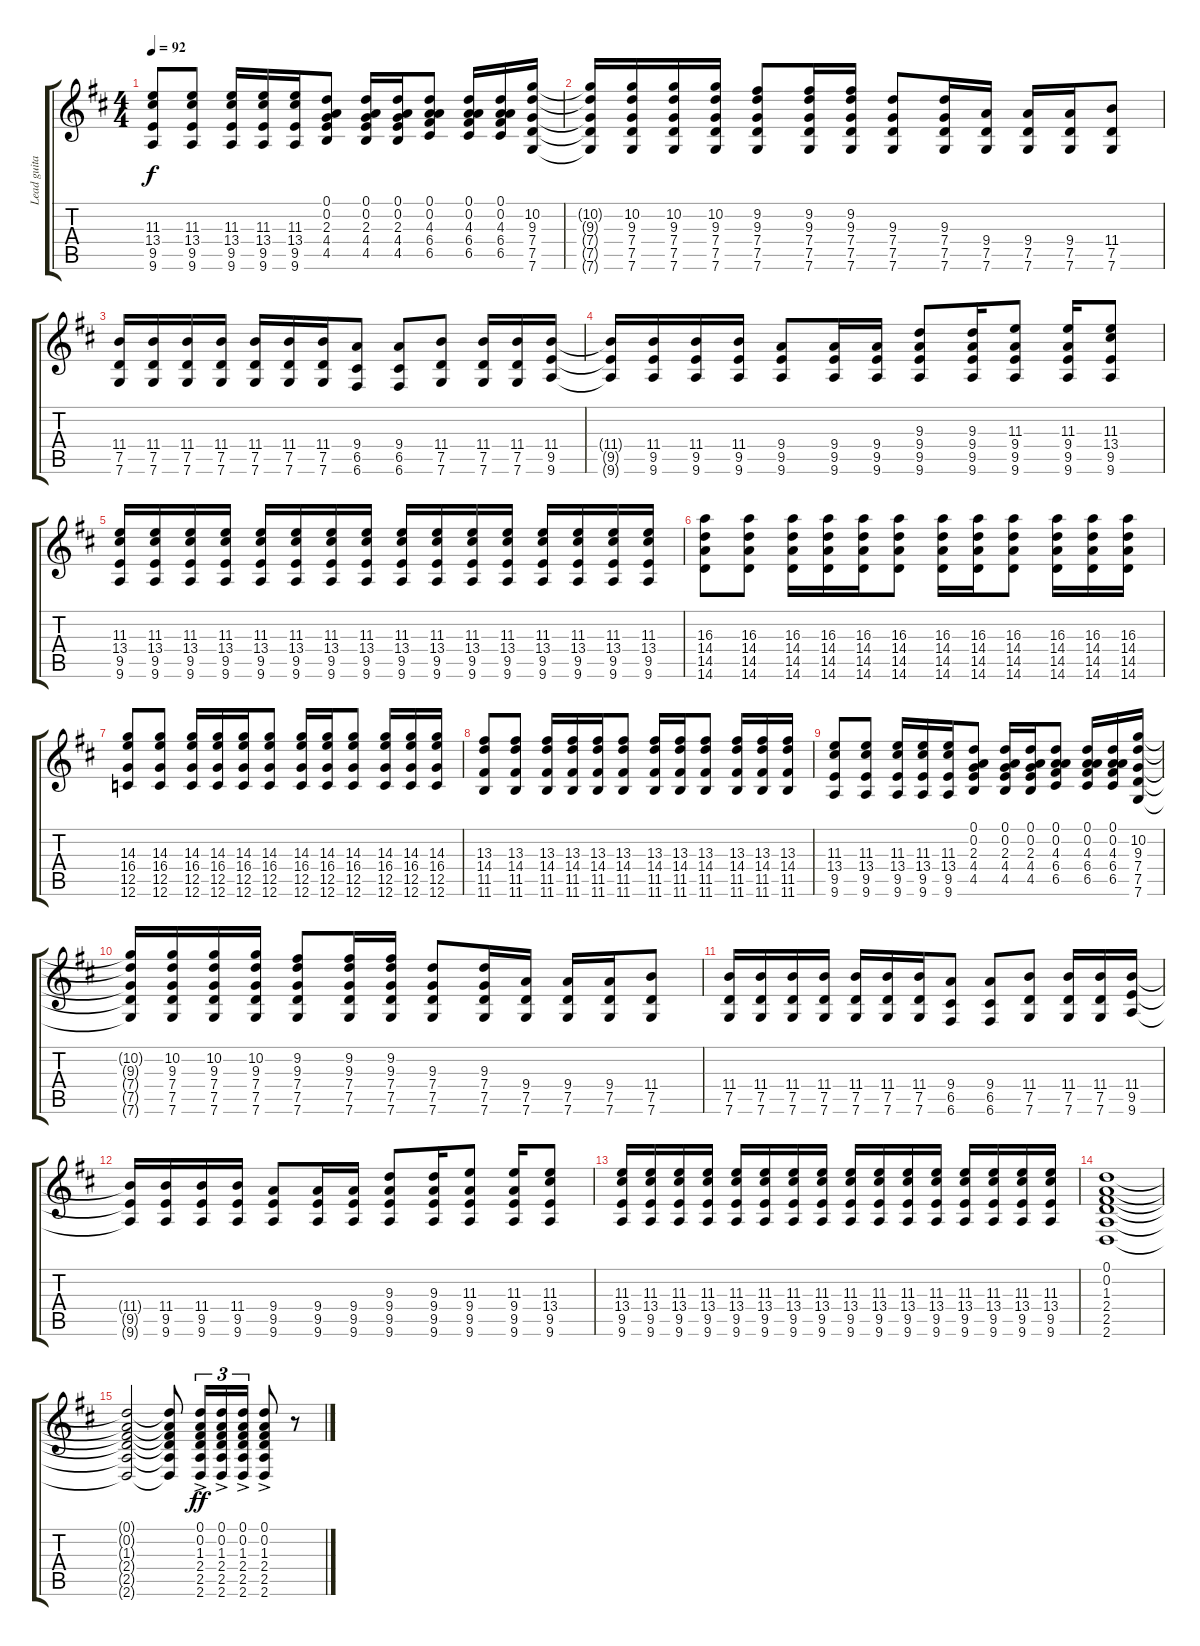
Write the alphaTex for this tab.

\track ("Lead guitar" "Lead guita") {instrument overdrivenguitar}
\staff {score tabs}
\tuning (D4 A3 F3 C3 G2 C2) {hide}
\ts (4 4)
\tempo 92
\clef g2
\ks d
(11.3 13.4 9.5 9.6).8{dy f} (11.3 13.4 9.5 9.6).8 (11.3 13.4 9.5 9.6).16 (11.3 13.4 9.5 9.6).16 (11.3 13.4 9.5 9.6).16 (0.1 0.2 2.3 4.4 4.5).8 (0.1 0.2 2.3 4.4 4.5).16 (0.1 0.2 2.3 4.4 4.5).16 (0.1 0.2 4.3 6.4 6.5).8 (0.1 0.2 4.3 6.4 6.5).16 (0.1 0.2 4.3 6.4 6.5).16 (10.2 9.3 7.4 7.5 7.6).16 |
(10.2{t} 9.3{t} 7.4{t} 7.5{t} 7.6{t}).16 (10.2 9.3 7.4 7.5 7.6).16 (10.2 9.3 7.4 7.5 7.6).16 (10.2 9.3 7.4 7.5 7.6).16 (9.2 9.3 7.4 7.5 7.6).8 (9.2 9.3 7.4 7.5 7.6).16 (9.2 9.3 7.4 7.5 7.6).16 (9.3 7.4 7.5 7.6).8 (9.3 7.4 7.5 7.6).16 (9.4 7.5 7.6).16 (9.4 7.5 7.6).16 (9.4 7.5 7.6).16 (11.4 7.5 7.6).8 |
(11.4 7.5 7.6).16 (11.4 7.5 7.6).16 (11.4 7.5 7.6).16 (11.4 7.5 7.6).16 (11.4 7.5 7.6).16 (11.4 7.5 7.6).16 (11.4 7.5 7.6).16 (9.4 6.5 6.6).8 (9.4 6.5 6.6).8 (11.4 7.5 7.6).8 (11.4 7.5 7.6).16 (11.4 7.5 7.6).16 (11.4 9.5 9.6).16 |
(11.4{t} 9.5{t} 9.6{t}).16 (11.4 9.5 9.6).16 (11.4 9.5 9.6).16 (11.4 9.5 9.6).16 (9.4 9.5 9.6).8 (9.4 9.5 9.6).16 (9.4 9.5 9.6).16 (9.3 9.4 9.5 9.6).8 (9.3 9.4 9.5 9.6).16 (11.3 9.4 9.5 9.6).8 (11.3 9.4 9.5 9.6).16 (11.3 13.4 9.5 9.6).8 |
(11.3 13.4 9.5 9.6).16 (11.3 13.4 9.5 9.6).16 (11.3 13.4 9.5 9.6).16 (11.3 13.4 9.5 9.6).16 (11.3 13.4 9.5 9.6).16 (11.3 13.4 9.5 9.6).16 (11.3 13.4 9.5 9.6).16 (11.3 13.4 9.5 9.6).16 (11.3 13.4 9.5 9.6).16 (11.3 13.4 9.5 9.6).16 (11.3 13.4 9.5 9.6).16 (11.3 13.4 9.5 9.6).16 (11.3 13.4 9.5 9.6).16 (11.3 13.4 9.5 9.6).16 (11.3 13.4 9.5 9.6).16 (11.3 13.4 9.5 9.6).16 |
(16.3 14.4 14.5 14.6).8 (16.3 14.4 14.5 14.6).8 (16.3 14.4 14.5 14.6).16 (16.3 14.4 14.5 14.6).16 (16.3 14.4 14.5 14.6).16 (16.3 14.4 14.5 14.6).8 (16.3 14.4 14.5 14.6).16 (16.3 14.4 14.5 14.6).16 (16.3 14.4 14.5 14.6).8 (16.3 14.4 14.5 14.6).16 (16.3 14.4 14.5 14.6).16 (16.3 14.4 14.5 14.6).16 |
(14.3 16.4 12.5 12.6).8 (14.3 16.4 12.5 12.6).8 (14.3 16.4 12.5 12.6).16 (14.3 16.4 12.5 12.6).16 (14.3 16.4 12.5 12.6).16 (14.3 16.4 12.5 12.6).8 (14.3 16.4 12.5 12.6).16 (14.3 16.4 12.5 12.6).16 (14.3 16.4 12.5 12.6).8 (14.3 16.4 12.5 12.6).16 (14.3 16.4 12.5 12.6).16 (14.3 16.4 12.5 12.6).16 |
(13.3 14.4 11.5 11.6).8 (13.3 14.4 11.5 11.6).8 (13.3 14.4 11.5 11.6).16 (13.3 14.4 11.5 11.6).16 (13.3 14.4 11.5 11.6).16 (13.3 14.4 11.5 11.6).8 (13.3 14.4 11.5 11.6).16 (13.3 14.4 11.5 11.6).16 (13.3 14.4 11.5 11.6).8 (13.3 14.4 11.5 11.6).16 (13.3 14.4 11.5 11.6).16 (13.3 14.4 11.5 11.6).16 |
(11.3 13.4 9.5 9.6).8 (11.3 13.4 9.5 9.6).8 (11.3 13.4 9.5 9.6).16 (11.3 13.4 9.5 9.6).16 (11.3 13.4 9.5 9.6).16 (0.1 0.2 2.3 4.4 4.5).8 (0.1 0.2 2.3 4.4 4.5).16 (0.1 0.2 2.3 4.4 4.5).16 (0.1 0.2 4.3 6.4 6.5).8 (0.1 0.2 4.3 6.4 6.5).16 (0.1 0.2 4.3 6.4 6.5).16 (10.2 9.3 7.4 7.5 7.6).16 |
(10.2{t} 9.3{t} 7.4{t} 7.5{t} 7.6{t}).16 (10.2 9.3 7.4 7.5 7.6).16 (10.2 9.3 7.4 7.5 7.6).16 (10.2 9.3 7.4 7.5 7.6).16 (9.2 9.3 7.4 7.5 7.6).8 (9.2 9.3 7.4 7.5 7.6).16 (9.2 9.3 7.4 7.5 7.6).16 (9.3 7.4 7.5 7.6).8 (9.3 7.4 7.5 7.6).16 (9.4 7.5 7.6).16 (9.4 7.5 7.6).16 (9.4 7.5 7.6).16 (11.4 7.5 7.6).8 |
(11.4 7.5 7.6).16 (11.4 7.5 7.6).16 (11.4 7.5 7.6).16 (11.4 7.5 7.6).16 (11.4 7.5 7.6).16 (11.4 7.5 7.6).16 (11.4 7.5 7.6).16 (9.4 6.5 6.6).8 (9.4 6.5 6.6).8 (11.4 7.5 7.6).8 (11.4 7.5 7.6).16 (11.4 7.5 7.6).16 (11.4 9.5 9.6).16 |
(11.4{t} 9.5{t} 9.6{t}).16 (11.4 9.5 9.6).16 (11.4 9.5 9.6).16 (11.4 9.5 9.6).16 (9.4 9.5 9.6).8 (9.4 9.5 9.6).16 (9.4 9.5 9.6).16 (9.3 9.4 9.5 9.6).8 (9.3 9.4 9.5 9.6).16 (11.3 9.4 9.5 9.6).8 (11.3 9.4 9.5 9.6).16 (11.3 13.4 9.5 9.6).8 |
(11.3 13.4 9.5 9.6).16 (11.3 13.4 9.5 9.6).16 (11.3 13.4 9.5 9.6).16 (11.3 13.4 9.5 9.6).16 (11.3 13.4 9.5 9.6).16 (11.3 13.4 9.5 9.6).16 (11.3 13.4 9.5 9.6).16 (11.3 13.4 9.5 9.6).16 (11.3 13.4 9.5 9.6).16 (11.3 13.4 9.5 9.6).16 (11.3 13.4 9.5 9.6).16 (11.3 13.4 9.5 9.6).16 (11.3 13.4 9.5 9.6).16 (11.3 13.4 9.5 9.6).16 (11.3 13.4 9.5 9.6).16 (11.3 13.4 9.5 9.6).16 |
(0.1 0.2 1.3 2.4 2.5 2.6).1 |
(0.1{t} 0.2{t} 1.3{t} 2.4{t} 2.5{t} 2.6{t}).2 (0.1{t} 0.2{t} 1.3{t} 2.4{t} 2.5{t} 2.6{t}).8 (0.1 0.2 1.3 2.4 2.5 2.6{ac}).16{tu (3 2) dy ff} (0.1 0.2 1.3 2.4 2.5 2.6{ac}).16{tu (3 2)} (0.1 0.2 1.3 2.4 2.5 2.6{ac}).16{tu (3 2)} (0.1 0.2 1.3 2.4 2.5 2.6{ac}).8 r.8
